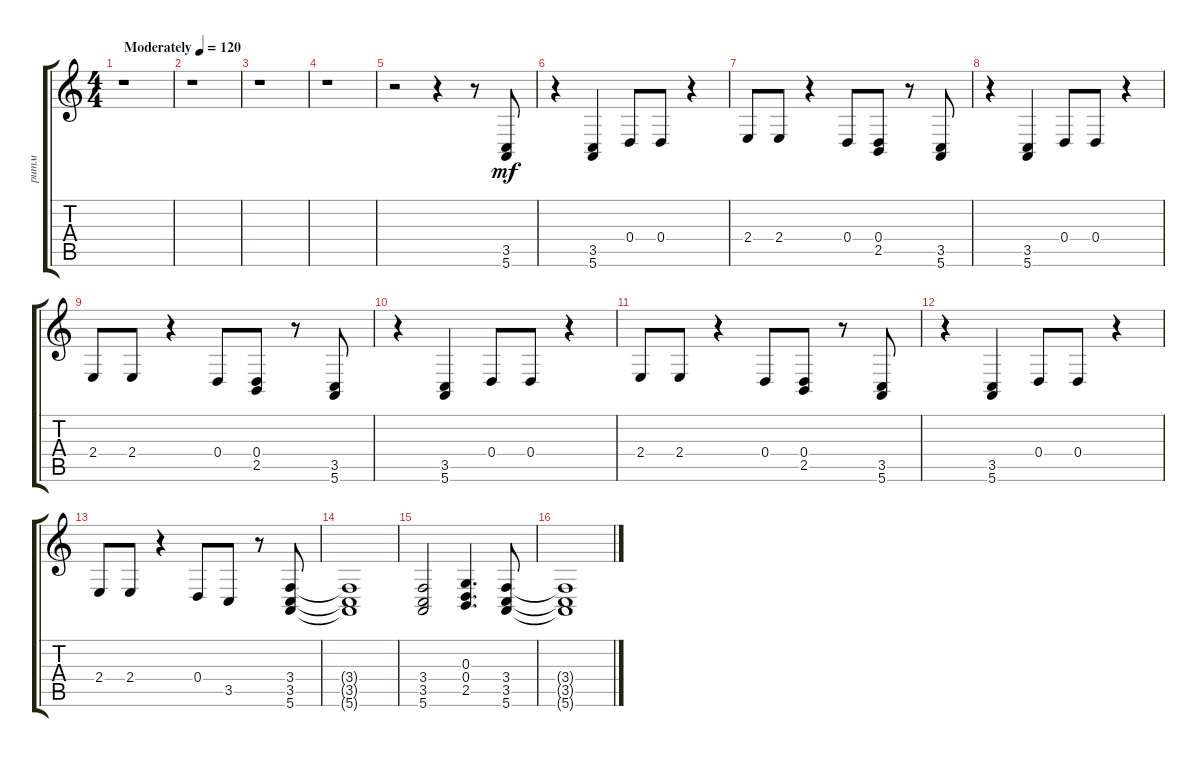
\track ("ритм" "ритм") {instrument acousticgrandpiano}
\staff {score tabs}
\tuning (Eb6 B3 G3 D3 A2 E2) {hide}
\ts (4 4)
\tempo (120 "Moderately")
\clef g2
\ks c
r.1{dy mf instrument acousticgrandpiano} |
r.1 |
r.1 |
r.1 |
r.2 r.4 r.8 (3.5 5.6).8 |
r.4 (3.5 5.6).4 0.4.8 0.4.8 r.4 |
2.4.8 2.4.8 r.4 0.4.8 (0.4 2.5).8 r.8 (3.5 5.6).8 |
r.4 (3.5 5.6).4 0.4.8 0.4.8 r.4 |
2.4.8 2.4.8 r.4 0.4.8 (0.4 2.5).8 r.8 (3.5 5.6).8 |
r.4 (3.5 5.6).4 0.4.8 0.4.8 r.4 |
2.4.8 2.4.8 r.4 0.4.8 (0.4 2.5).8 r.8 (3.5 5.6).8 |
r.4 (3.5 5.6).4 0.4.8 0.4.8 r.4 |
2.4.8 2.4.8 r.4 0.4.8 3.5.8 r.8 (3.4 3.5 5.6).8 |
(3.4{t} 3.5{t} 5.6{t}).1 |
(3.4 3.5 5.6).2 (0.3 0.4 2.5).4{d} (3.4 3.5 5.6).8 |
(3.4{t} 3.5{t} 5.6{t}).1
